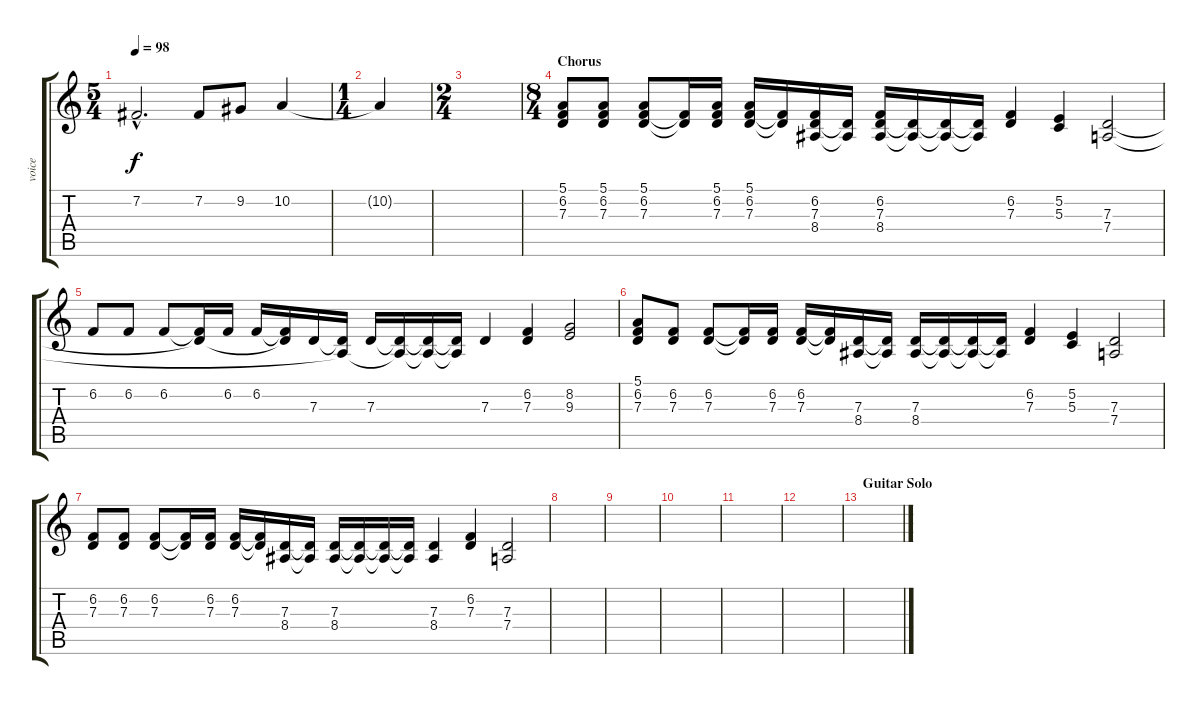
\track ("voice" "voice") {instrument clarinet}
\staff {score tabs}
\tuning (E4 B3 G3 D3 A2 E2) {hide}
\ts (5 4)
\tempo 98
\clef g2
\ks c
7.2{hac}.2{d dy f} 7.2.8 9.2.8 10.2.4 |
\ts (1 4)
10.2{t}.4 |
\ts (2 4)
|
\ts (8 4)
\section ("" "Chorus")
(5.1 6.2 7.3).8 (5.1 6.2 7.3).8 (5.1 6.2 7.3).8 (6.2{t} 7.3{t}).16 (5.1 6.2 7.3).16 (5.1 6.2 7.3).16 (6.2{t} 7.3{t}).16 (6.2 7.3 8.4).16 (7.3{t} 8.4{t}).16 (6.2 7.3 8.4).16 (7.3{t} 8.4{t}).16 (7.3{t} 8.4{t}).16 (7.3{t} 8.4{t}).16 (6.2 7.3).4 (5.2 5.3).4 (7.3 7.4).2 |
6.2.8 6.2.8 6.2.8 (6.2{t} 7.3{t}).16 6.2.16 6.2.16 (6.2{t} 7.3{t}).16 7.3.16 (7.3{t} 7.4{t}).16 7.3.16 (7.3{t} 7.4{t}).16 (7.3{t} 7.4{t}).16 (7.3{t} 7.4{t}).16 7.3.4 (6.2 7.3).4 (8.2 9.3).2 |
(5.1 6.2 7.3).8 (6.2 7.3).8 (6.2 7.3).8 (6.2{t} 7.3{t}).16 (6.2 7.3).16 (6.2 7.3).16 (6.2{t} 7.3{t}).16 (7.3 8.4).16 (7.3{t} 8.4{t}).16 (7.3 8.4).16 (7.3{t} 8.4{t}).16 (7.3{t} 8.4{t}).16 (7.3{t} 8.4{t}).16 (6.2 7.3).4 (5.2 5.3).4 (7.3 7.4).2 |
(6.2 7.3).8 (6.2 7.3).8 (6.2 7.3).8 (6.2{t} 7.3{t}).16 (6.2 7.3).16 (6.2 7.3).16 (6.2{t} 7.3{t}).16 (7.3 8.4).16 (7.3{t} 8.4{t}).16 (7.3 8.4).16 (7.3{t} 8.4{t}).16 (7.3{t} 8.4{t}).16 (7.3{t} 8.4{t}).16 (7.3 8.4).4 (6.2 7.3).4 (7.3 7.4).2 |
|
|
|
|
|
\section ("" "Guitar Solo")
